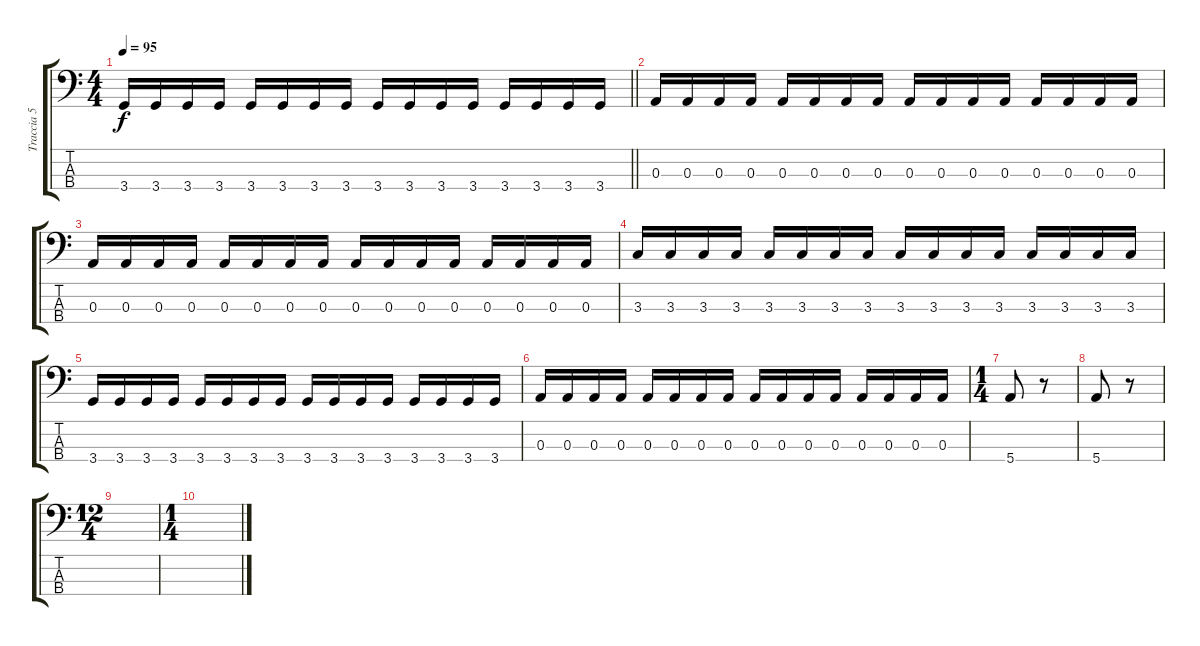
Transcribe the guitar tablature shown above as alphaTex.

\track ("Traccia 5" "Traccia 5") {instrument electricbassfinger}
\staff {score tabs}
\tuning (G2 D2 A1 E1) {hide}
\ts (4 4)
\tempo 95
\clef f4
\barLineRight lightlight
\ks c
3.4.16{dy f} 3.4.16 3.4.16 3.4.16 3.4.16 3.4.16 3.4.16 3.4.16 3.4.16 3.4.16 3.4.16 3.4.16 3.4.16 3.4.16 3.4.16 3.4.16 |
0.3.16 0.3.16 0.3.16 0.3.16 0.3.16 0.3.16 0.3.16 0.3.16 0.3.16 0.3.16 0.3.16 0.3.16 0.3.16 0.3.16 0.3.16 0.3.16 |
0.3.16 0.3.16 0.3.16 0.3.16 0.3.16 0.3.16 0.3.16 0.3.16 0.3.16 0.3.16 0.3.16 0.3.16 0.3.16 0.3.16 0.3.16 0.3.16 |
3.3.16 3.3.16 3.3.16 3.3.16 3.3.16 3.3.16 3.3.16 3.3.16 3.3.16 3.3.16 3.3.16 3.3.16 3.3.16 3.3.16 3.3.16 3.3.16 |
3.4.16 3.4.16 3.4.16 3.4.16 3.4.16 3.4.16 3.4.16 3.4.16 3.4.16 3.4.16 3.4.16 3.4.16 3.4.16 3.4.16 3.4.16 3.4.16 |
0.3.16 0.3.16 0.3.16 0.3.16 0.3.16 0.3.16 0.3.16 0.3.16 0.3.16 0.3.16 0.3.16 0.3.16 0.3.16 0.3.16 0.3.16 0.3.16 |
\ts (1 4)
5.4.8 r.8 |
5.4.8 r.8 |
\ts (12 4)
|
\ts (1 4)
